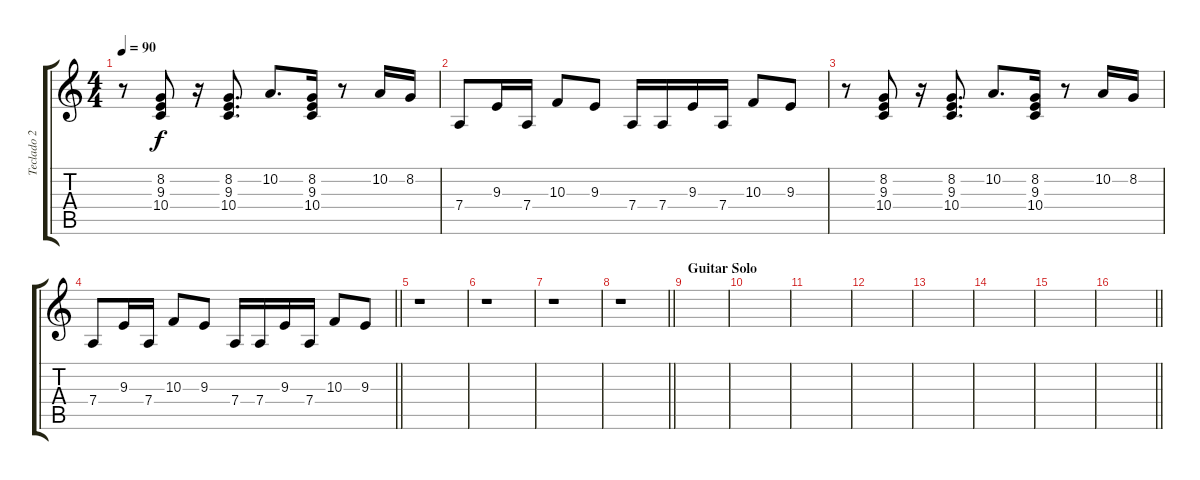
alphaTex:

\track ("Teclado 2" "Teclado 2") {instrument pad2warm}
\staff {score tabs}
\tuning (E4 B3 G3 D3 A2 E2) {hide}
\ts (4 4)
\tempo 90
\clef g2
\ks c
r.8{dy f} (8.2 9.3 10.4).8 r.16 (8.2 9.3 10.4).8{d} 10.2.8{d} (8.2 9.3 10.4).16 r.8 10.2.16 8.2.16 |
7.4.8 9.3.16 7.4.16 10.3.8 9.3.8 7.4.16 7.4.16 9.3.16 7.4.16 10.3.8 9.3.8 |
r.8 (8.2 9.3 10.4).8 r.16 (8.2 9.3 10.4).8{d} 10.2.8{d} (8.2 9.3 10.4).16 r.8 10.2.16 8.2.16 |
\barLineRight lightlight
7.4.8 9.3.16 7.4.16 10.3.8 9.3.8 7.4.16 7.4.16 9.3.16 7.4.16 10.3.8 9.3.8 |
r.1 |
r.1 |
r.1 |
\barLineRight lightlight
r.1 |
\section ("" "Guitar Solo")
|
|
|
|
|
|
|
\barLineRight lightlight
